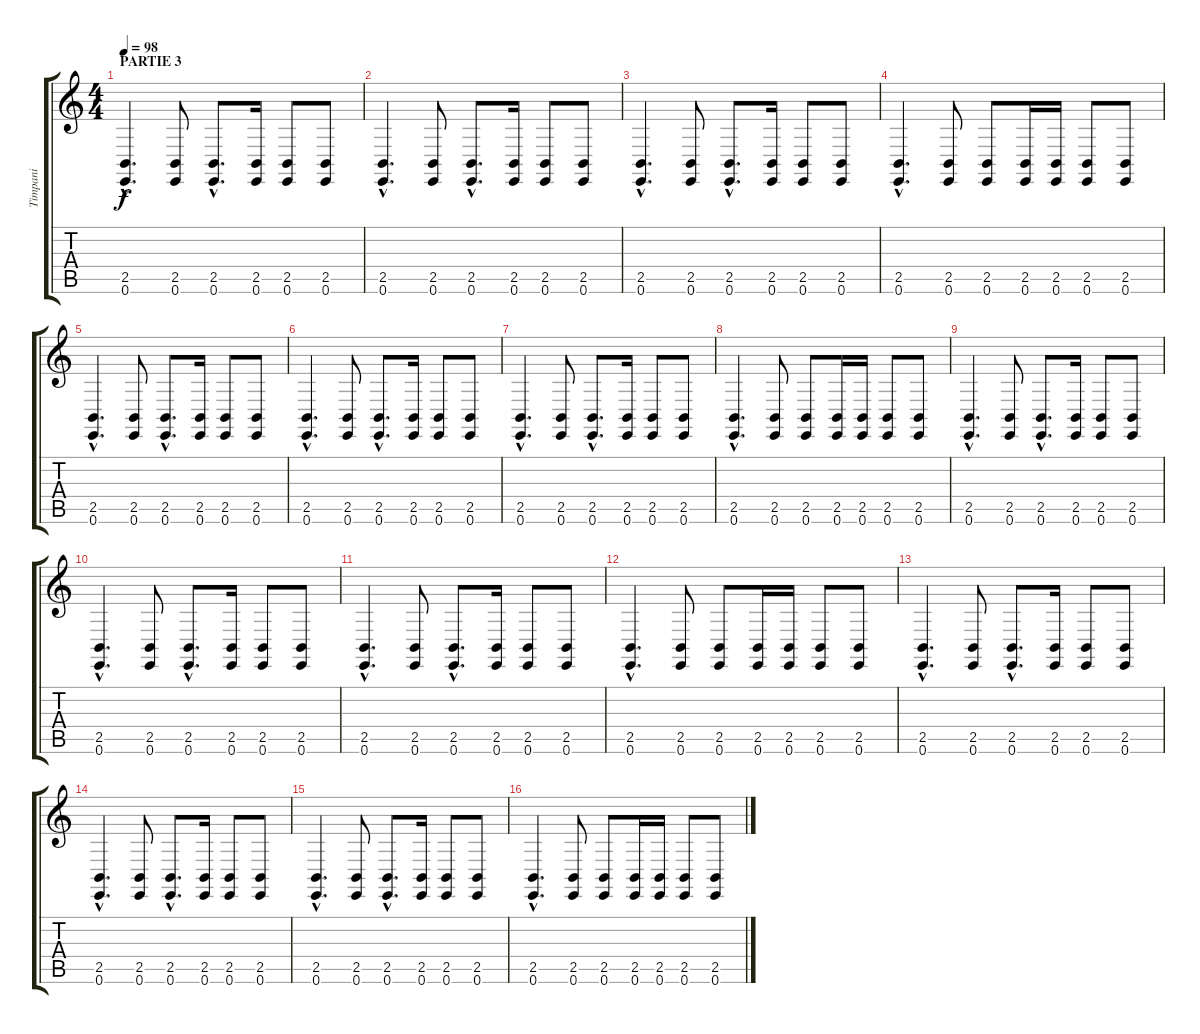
\track ("Timpani" "Timpani") {instrument timpani}
\staff {score tabs}
\tuning (E4 B3 G3 D3 A2 E2) {hide}
\ts (4 4)
\section ("" "PARTIE 3")
\tempo 98
\clef g2
\ks c
(2.5{hac} 0.6{hac}).4{d dy f} (2.5 0.6).8 (2.5{hac} 0.6{hac}).8{d} (2.5 0.6).16 (2.5 0.6).8 (2.5 0.6).8 |
(2.5{hac} 0.6{hac}).4{d} (2.5 0.6).8 (2.5{hac} 0.6{hac}).8{d} (2.5 0.6).16 (2.5 0.6).8 (2.5 0.6).8 |
(2.5{hac} 0.6{hac}).4{d} (2.5 0.6).8 (2.5{hac} 0.6{hac}).8{d} (2.5 0.6).16 (2.5 0.6).8 (2.5 0.6).8 |
(2.5{hac} 0.6{hac}).4{d} (2.5 0.6).8 (2.5 0.6).8 (2.5 0.6).16 (2.5 0.6).16 (2.5 0.6).8 (2.5 0.6).8 |
(2.5{hac} 0.6{hac}).4{d} (2.5 0.6).8 (2.5{hac} 0.6{hac}).8{d} (2.5 0.6).16 (2.5 0.6).8 (2.5 0.6).8 |
(2.5{hac} 0.6{hac}).4{d} (2.5 0.6).8 (2.5{hac} 0.6{hac}).8{d} (2.5 0.6).16 (2.5 0.6).8 (2.5 0.6).8 |
(2.5{hac} 0.6{hac}).4{d} (2.5 0.6).8 (2.5{hac} 0.6{hac}).8{d} (2.5 0.6).16 (2.5 0.6).8 (2.5 0.6).8 |
(2.5{hac} 0.6{hac}).4{d} (2.5 0.6).8 (2.5 0.6).8 (2.5 0.6).16 (2.5 0.6).16 (2.5 0.6).8 (2.5 0.6).8 |
(2.5{hac} 0.6{hac}).4{d} (2.5 0.6).8 (2.5{hac} 0.6{hac}).8{d} (2.5 0.6).16 (2.5 0.6).8 (2.5 0.6).8 |
(2.5{hac} 0.6{hac}).4{d} (2.5 0.6).8 (2.5{hac} 0.6{hac}).8{d} (2.5 0.6).16 (2.5 0.6).8 (2.5 0.6).8 |
(2.5{hac} 0.6{hac}).4{d} (2.5 0.6).8 (2.5{hac} 0.6{hac}).8{d} (2.5 0.6).16 (2.5 0.6).8 (2.5 0.6).8 |
(2.5{hac} 0.6{hac}).4{d} (2.5 0.6).8 (2.5 0.6).8 (2.5 0.6).16 (2.5 0.6).16 (2.5 0.6).8 (2.5 0.6).8 |
(2.5{hac} 0.6{hac}).4{d} (2.5 0.6).8 (2.5{hac} 0.6{hac}).8{d} (2.5 0.6).16 (2.5 0.6).8 (2.5 0.6).8 |
(2.5{hac} 0.6{hac}).4{d} (2.5 0.6).8 (2.5{hac} 0.6{hac}).8{d} (2.5 0.6).16 (2.5 0.6).8 (2.5 0.6).8 |
(2.5{hac} 0.6{hac}).4{d} (2.5 0.6).8 (2.5{hac} 0.6{hac}).8{d} (2.5 0.6).16 (2.5 0.6).8 (2.5 0.6).8 |
(2.5{hac} 0.6{hac}).4{d} (2.5 0.6).8 (2.5 0.6).8 (2.5 0.6).16 (2.5 0.6).16 (2.5 0.6).8 (2.5 0.6).8
